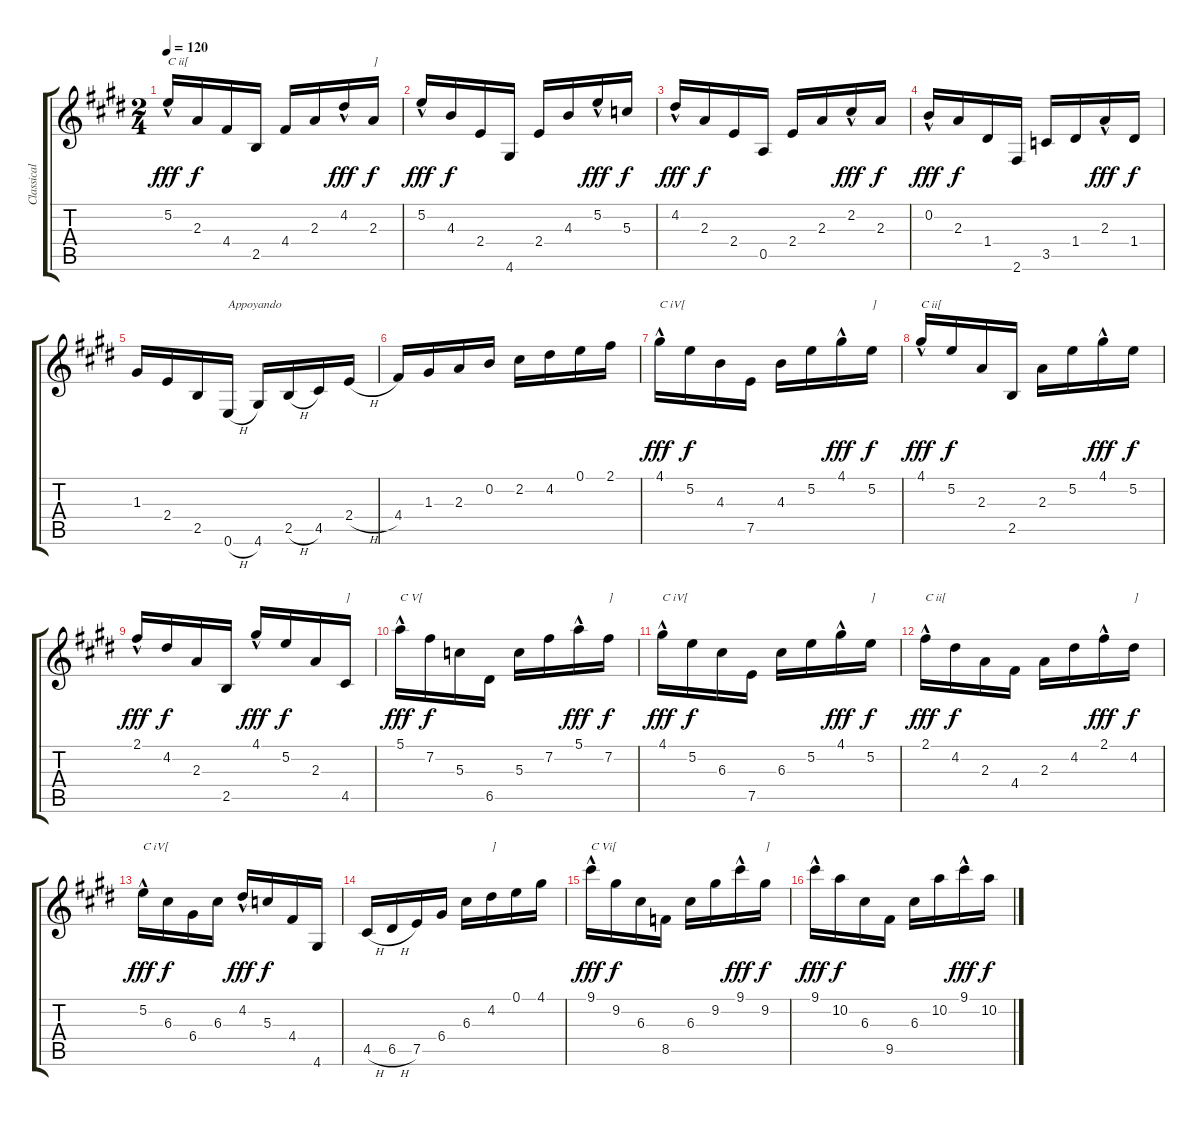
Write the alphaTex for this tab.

\track ("Classical guitar" "Classical ") {instrument acousticguitarnylon}
\staff {score tabs}
\tuning (E4 B3 G3 D3 A2 E2) {hide}
\ts (2 4)
\tempo 120
\clef g2
\ks e
5.2{hac}.16{txt "C ii[" dy fff} 2.3.16{dy f} 4.4.16 2.5.16 4.4.16 2.3.16 4.2{hac}.16{dy fff} 2.3.16{txt "]" dy f} |
5.2{hac}.16{dy fff} 4.3.16{dy f} 2.4.16 4.6.16 2.4.16 4.3.16 5.2{hac}.16{dy fff} 5.3.16{dy f} |
4.2{hac}.16{dy fff} 2.3.16{dy f} 2.4.16 0.5.16 2.4.16 2.3.16 2.2{hac}.16{dy fff} 2.3.16{dy f} |
0.2{hac}.16{dy fff} 2.3.16{dy f} 1.4.16 2.6.16 3.5.16 1.4.16 2.3{hac}.16{dy fff} 1.4.16{dy f} |
1.3.16 2.4.16 2.5.16 0.6{h}.16{txt "Appoyando"} 4.6.16 2.5{h}.16 4.5.16 2.4{h}.16 |
4.4.16 1.3.16 2.3.16 0.2.16 2.2.16 4.2.16 0.1.16 2.1.16 |
4.1{hac}.16{txt "C iV[" dy fff} 5.2.16{dy f} 4.3.16 7.5.16 4.3.16 5.2.16 4.1{hac}.16{dy fff} 5.2.16{txt "]" dy f} |
4.1{hac}.16{txt "C ii[" dy fff} 5.2.16{dy f} 2.3.16 2.5.16 2.3.16 5.2.16 4.1{hac}.16{dy fff} 5.2.16{dy f} |
2.1{hac}.16{dy fff} 4.2.16{dy f} 2.3.16 2.5.16 4.1{hac}.16{dy fff} 5.2.16{dy f} 2.3.16 4.5.16{txt "]"} |
5.1{hac}.16{txt "C V[" dy fff} 7.2.16{dy f} 5.3.16 6.5.16 5.3.16 7.2.16 5.1{hac}.16{dy fff} 7.2.16{txt "]" dy f} |
4.1{hac}.16{txt "C iV[" dy fff} 5.2.16{dy f} 6.3.16 7.5.16 6.3.16 5.2.16 4.1{hac}.16{dy fff} 5.2.16{txt "]" dy f} |
2.1{hac}.16{txt "C ii[" dy fff} 4.2.16{dy f} 2.3.16 4.4.16 2.3.16 4.2.16 2.1{hac}.16{dy fff} 4.2.16{txt "]" dy f} |
5.2{hac}.16{txt "C iV[" dy fff} 6.3.16{dy f} 6.4.16 6.3.16 4.2{hac}.16{dy fff} 5.3.16{dy f} 4.4.16 4.6.16 |
4.5{h}.16 6.5{h}.16 7.5.16 6.4.16 6.3.16 4.2.16{txt "]"} 0.1.16 4.1.16 |
9.1{hac}.16{txt "C Vi[" dy fff} 9.2.16{dy f} 6.3.16 8.5.16 6.3.16 9.2.16 9.1{hac}.16{dy fff} 9.2.16{txt "]" dy f} |
9.1{hac}.16{dy fff} 10.2.16{dy f} 6.3.16 9.5.16 6.3.16 10.2.16 9.1{hac}.16{dy fff} 10.2.16{dy f}
